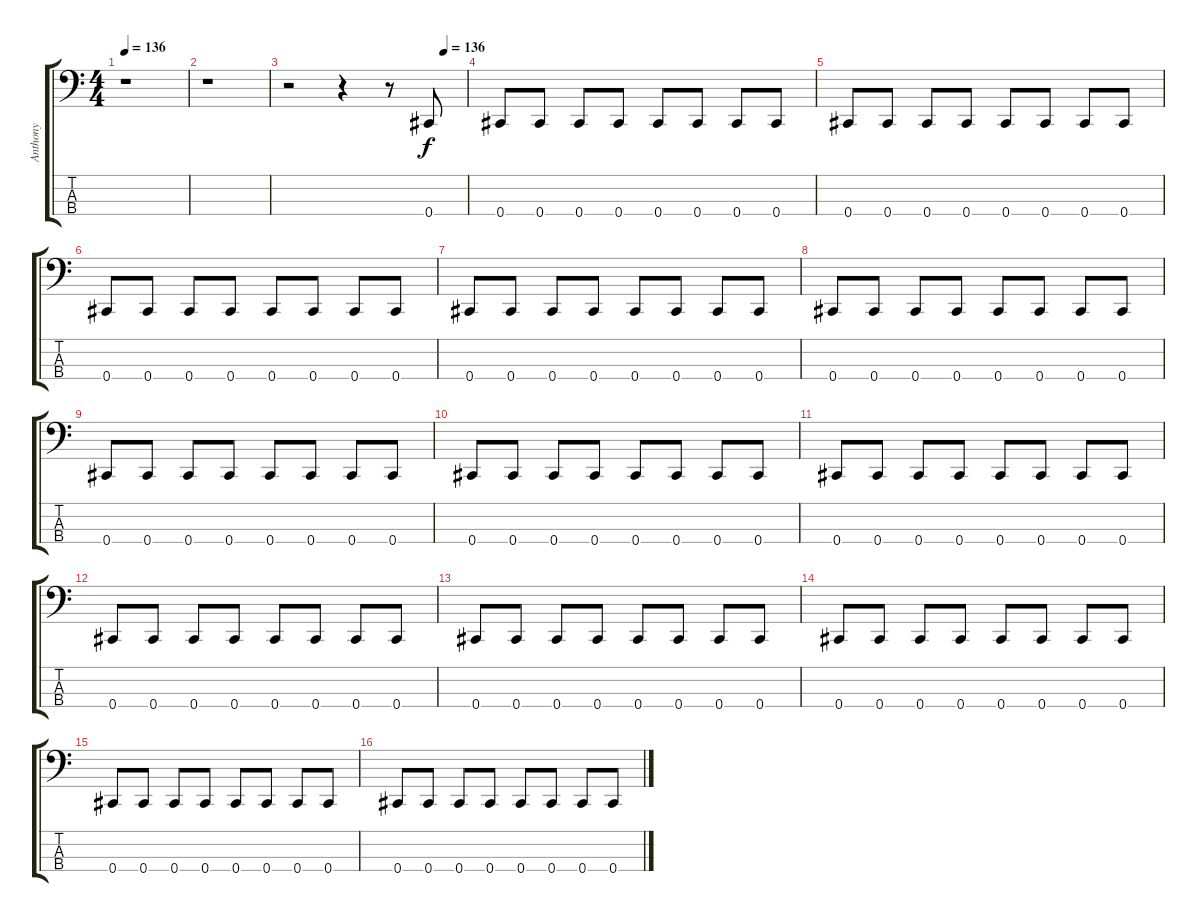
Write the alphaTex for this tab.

\track ("Anthony" "Anthony") {instrument electricbassfinger}
\staff {score tabs}
\tuning (Gb2 Db2 Ab1 Db1) {hide}
\ts (4 4)
\tempo 136
\clef f4
\ks c
r.1{dy f} |
r.1 |
\tempo (136 0.875)
r.2 r.4 r.8 0.4.8 |
0.4.8 0.4.8 0.4.8 0.4.8 0.4.8 0.4.8 0.4.8 0.4.8 |
0.4.8 0.4.8 0.4.8 0.4.8 0.4.8 0.4.8 0.4.8 0.4.8 |
0.4.8 0.4.8 0.4.8 0.4.8 0.4.8 0.4.8 0.4.8 0.4.8 |
0.4.8 0.4.8 0.4.8 0.4.8 0.4.8 0.4.8 0.4.8 0.4.8 |
0.4.8 0.4.8 0.4.8 0.4.8 0.4.8 0.4.8 0.4.8 0.4.8 |
0.4.8 0.4.8 0.4.8 0.4.8 0.4.8 0.4.8 0.4.8 0.4.8 |
0.4.8 0.4.8 0.4.8 0.4.8 0.4.8 0.4.8 0.4.8 0.4.8 |
0.4.8 0.4.8 0.4.8 0.4.8 0.4.8 0.4.8 0.4.8 0.4.8 |
0.4.8 0.4.8 0.4.8 0.4.8 0.4.8 0.4.8 0.4.8 0.4.8 |
0.4.8 0.4.8 0.4.8 0.4.8 0.4.8 0.4.8 0.4.8 0.4.8 |
0.4.8 0.4.8 0.4.8 0.4.8 0.4.8 0.4.8 0.4.8 0.4.8 |
0.4.8 0.4.8 0.4.8 0.4.8 0.4.8 0.4.8 0.4.8 0.4.8 |
0.4.8 0.4.8 0.4.8 0.4.8 0.4.8 0.4.8 0.4.8 0.4.8
